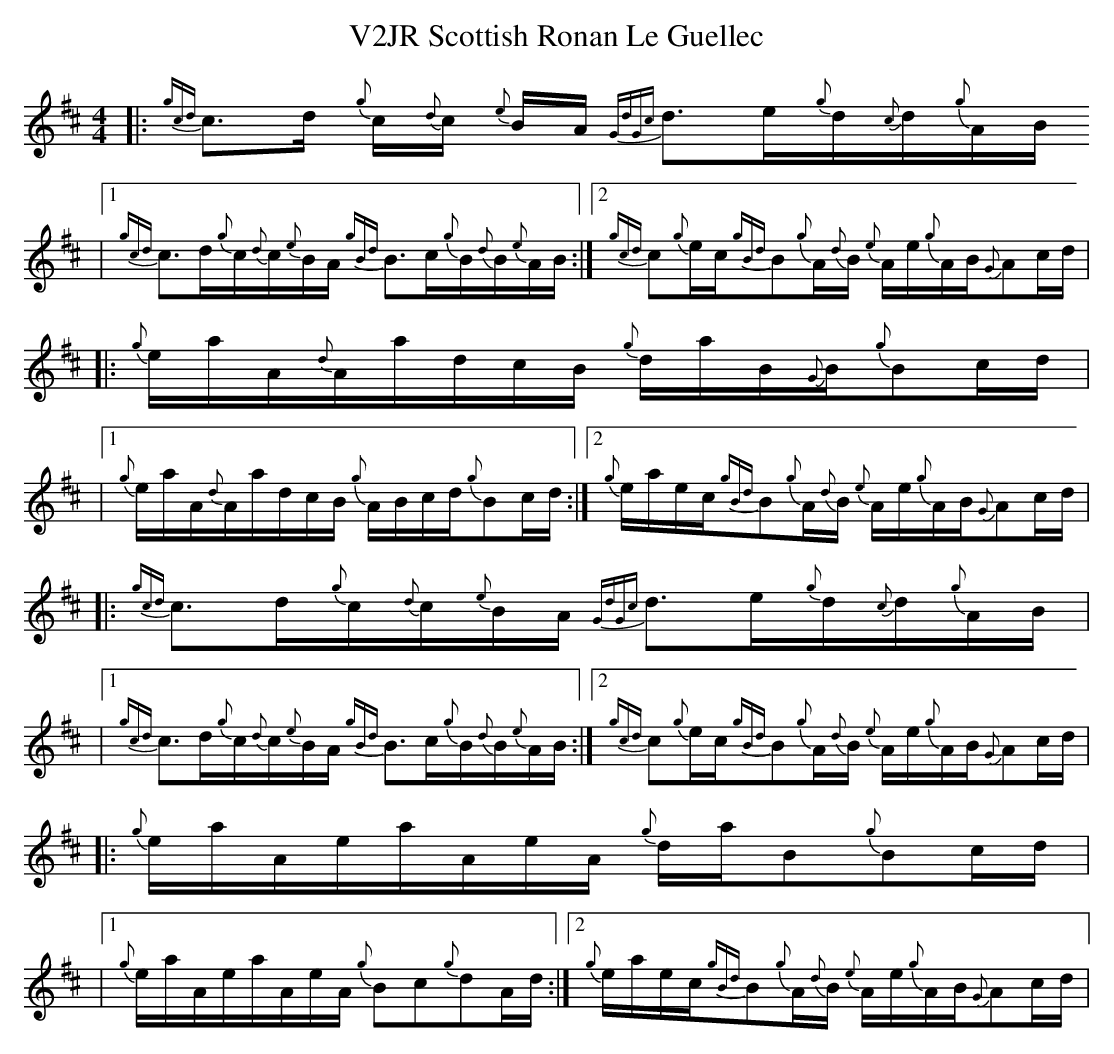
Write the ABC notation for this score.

X:1
T:V2JR Scottish Ronan Le Guellec
M:4/4
K:D
|:{gcd}c3/2d/2{g}  c/2{d}c/2 {e}B/2A/2 {GdGc}d3/2e/2{g}d/2{c}d/2{g}A/2B/2
|1   {gcd}c3/2d/2{g}c/2{d}c/2{e}B/2A/2 {gBd}B3/2c/2{g}B/2{d}B/2{e}A/2B/2:|2   {gcd}c1{g}e/2c/2{gBd}B1{g}A/2{d}B/2 {e}A/2e/2{g}A/2B/2{G}A1c/2d/2|
|:{g}e/2a/2A/2{d}A/2a/2d/2c/2B/2 {g}d/2a/2B/2{G}B/2{g}B1c/2d/2|
|1 {g}e/2a/2A/2{d}A/2a/2d/2c/2B/2 {g}A/2B/2c/2d/2{g}B1c/2d/2:|2 {g}e/2a/2e/2c/2{gBd}B1{g}A/2{d}B/2 {e}A/2e/2{g}A/2B/2{G}A1c/2d/2|
|:{gcd}c3/2d/2{g}c/2{d}c/2{e}B/2A/2 {GdGc}d3/2e/2{g}d/2{c}d/2{g}A/2B/2|
|1{gcd}c3/2d/2{g}c/2{d}c/2{e}B/2A/2 {gBd}B3/2c/2{g}B/2{d}B/2{e}A/2B/2 :|2 {gcd}c1{g}e/2c/2{gBd}B1{g}A/2{d}B/2 {e}A/2e/2{g}A/2B/2{G}A1c/2d/2|
|:{g}e/2a/2A/2e/2a/2A/2e/2A/2 {g}d/2a/2B1{g}B1c/2d/2|
|1{g}e/2a/2A/2e/2a/2A/2e/2A/2 {g}B1c1{g}d1A/2d/2 :|2 {g}e/2a/2e/2c/2{gBd}B1{g}A/2{d}B/2 {e}A/2e/2{g}A/2B/2{G}A1c/2d/2|
